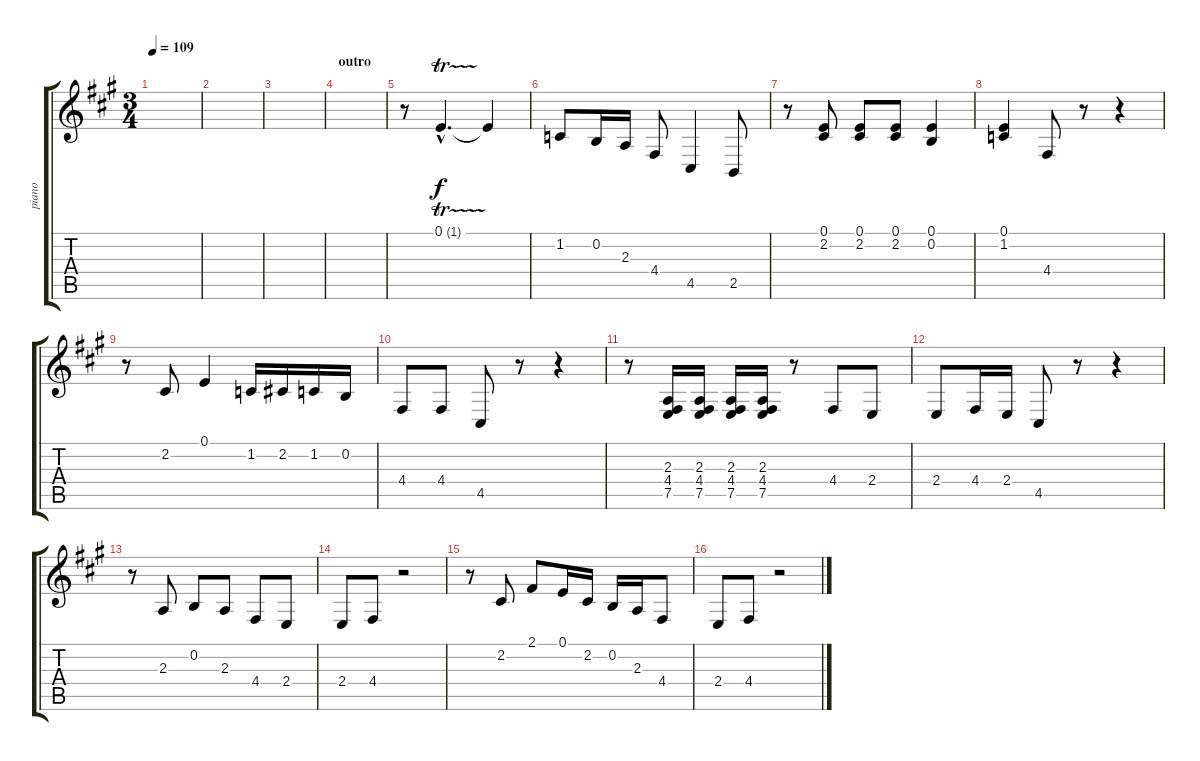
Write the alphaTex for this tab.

\track ("piano" "piano") {instrument brightacousticpiano}
\staff {score tabs}
\tuning (E4 B3 G3 D3 A2 E2) {hide}
\ts (3 4)
\tempo 109
\clef g2
\ks a
|
|
|
\section ("" "outro")
|
r.8 0.1{tr (1 32) hac}.4{d} 0.1{t}.4 |
1.2.8 0.2.16 2.3.16 4.4.8 4.5.4 2.5.8 |
r.8 (0.1 2.2).8 (0.1 2.2).8 (0.1 2.2).8 (0.1 0.2).4 |
(0.1 1.2).4 4.4.8 r.8 r.4 |
r.8 2.2.8 0.1.4 1.2.16 2.2.16 1.2.16 0.2.16 |
4.4.8 4.4.8 4.5.8 r.8 r.4 |
r.8 (2.3 4.4 7.5).16 (2.3 4.4 7.5).16 (2.3 4.4 7.5).16 (2.3 4.4 7.5).16 r.8 4.4.8 2.4.8 |
2.4.8 4.4.16 2.4.16 4.5.8 r.8 r.4 |
r.8 2.3.8 0.2.8 2.3.8 4.4.8 2.4.8 |
2.4.8 4.4.8 r.2 |
r.8 2.2.8 2.1.8 0.1.16 2.2.16 0.2.16 2.3.16 4.4.8 |
2.4.8 4.4.8 r.2
